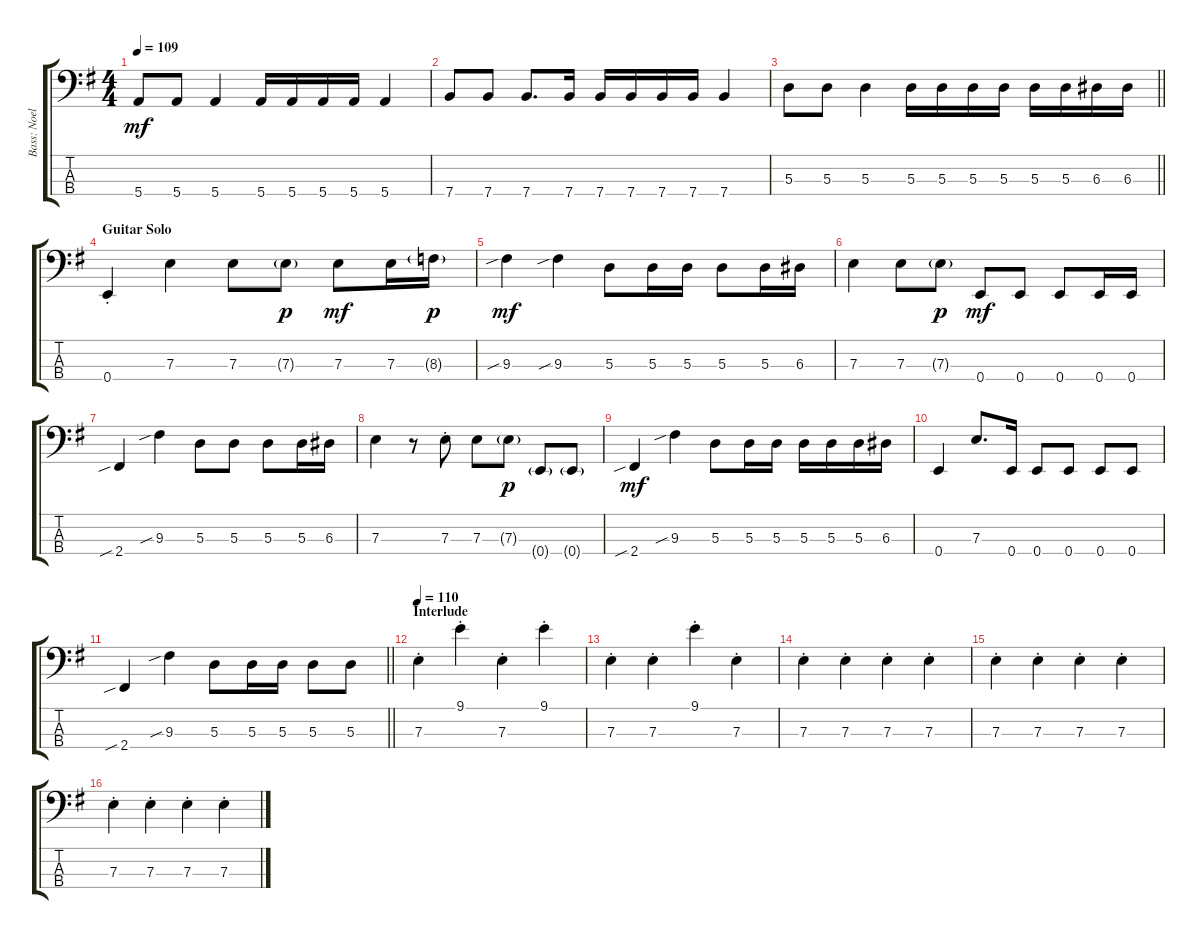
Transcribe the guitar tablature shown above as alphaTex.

\track ("Bass: Noel Redding" "Bass: Noel") {instrument electricbassfinger}
\staff {score tabs}
\tuning (G2 D2 A1 E1) {hide}
\ts (4 4)
\tempo 109
\clef f4
\ks g
5.4.8{dy mf} 5.4.8 5.4.4 5.4.16 5.4.16 5.4.16 5.4.16 5.4.4 |
7.4.8 7.4.8 7.4.8{d} 7.4.16 7.4.16 7.4.16 7.4.16 7.4.16 7.4.4 |
\barLineRight lightlight
5.3.8 5.3.8 5.3.4 5.3.16 5.3.16 5.3.16 5.3.16 5.3.16 5.3.16 6.3.16 6.3.16 |
\section ("" "Guitar Solo")
0.4{st}.4 7.3.4 7.3.8 7.3{g}.8{dy p} 7.3.8{dy mf} 7.3.16 8.3{g}.16{dy p} |
9.3{sib}.4{dy mf} 9.3{sib}.4 5.3.8 5.3.16 5.3.16 5.3.8 5.3.16 6.3.16 |
7.3.4 7.3.8 7.3{g}.8{dy p} 0.4.8{dy mf} 0.4.8 0.4.8 0.4.16 0.4.16 |
2.4{sib}.4 9.3{sib}.4 5.3.8 5.3.8 5.3.8 5.3.16 6.3.16 |
7.3.4 r.8 7.3{st}.8 7.3.8 7.3{g}.8{dy p} 0.4{g}.8 0.4{g}.8 |
2.4{sib}.4{dy mf} 9.3{sib}.4 5.3.8 5.3.16 5.3.16 5.3.16 5.3.16 5.3.16 6.3.16 |
0.4.4 7.3.8{d} 0.4.16 0.4.8 0.4.8 0.4.8 0.4.8 |
\barLineRight lightlight
2.4{sib}.4 9.3{sib}.4 5.3.8 5.3.16 5.3.16 5.3.8 5.3.8 |
\section ("" "Interlude")
\tempo 110
7.3{st}.4 9.1{st}.4 7.3{st}.4 9.1{st}.4 |
7.3{st}.4 7.3{st}.4 9.1{st}.4 7.3{st}.4 |
7.3{st}.4 7.3{st}.4 7.3{st}.4 7.3{st}.4 |
7.3{st}.4 7.3{st}.4 7.3{st}.4 7.3{st}.4 |
7.3{st}.4 7.3{st}.4 7.3{st}.4 7.3{st}.4
